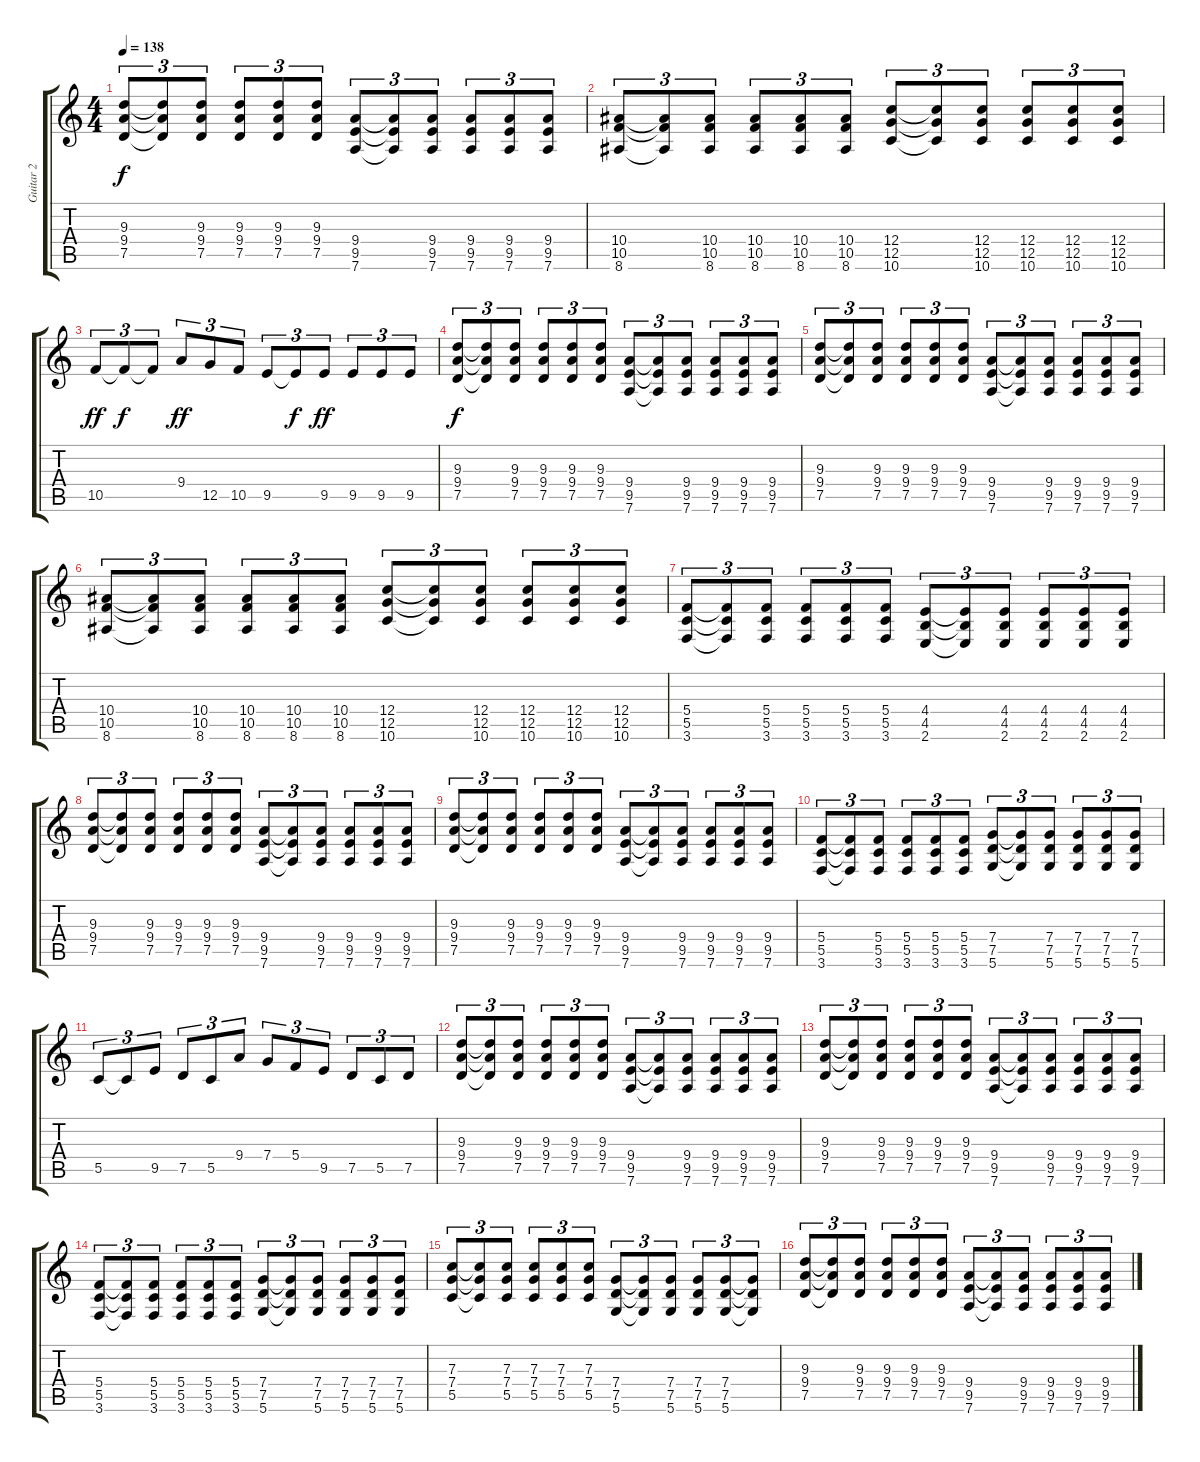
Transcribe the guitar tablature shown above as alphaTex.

\track ("Guitar 2" "Guitar 2") {instrument distortionguitar}
\staff {score tabs}
\tuning (D4 A3 F3 C3 G2 D2) {hide}
\ts (4 4)
\tempo 138
\clef g2
\ks c
(9.3 9.4 7.5).8{tu (3 2) dy f} (9.3{t} 9.4{t} 7.5{t}).8{tu (3 2)} (9.3 9.4 7.5).8{tu (3 2)} (9.3 9.4 7.5).8{tu (3 2)} (9.3 9.4 7.5).8{tu (3 2)} (9.3 9.4 7.5).8{tu (3 2)} (9.4 9.5 7.6).8{tu (3 2)} (9.4{t} 9.5{t} 7.6{t}).8{tu (3 2)} (9.4 9.5 7.6).8{tu (3 2)} (9.4 9.5 7.6).8{tu (3 2)} (9.4 9.5 7.6).8{tu (3 2)} (9.4 9.5 7.6).8{tu (3 2)} |
(10.4 10.5 8.6).8{tu (3 2)} (10.4{t} 10.5{t} 8.6{t}).8{tu (3 2)} (10.4 10.5 8.6).8{tu (3 2)} (10.4 10.5 8.6).8{tu (3 2)} (10.4 10.5 8.6).8{tu (3 2)} (10.4 10.5 8.6).8{tu (3 2)} (12.4 12.5 10.6).8{tu (3 2)} (12.4{t} 12.5{t} 10.6{t}).8{tu (3 2)} (12.4 12.5 10.6).8{tu (3 2)} (12.4 12.5 10.6).8{tu (3 2)} (12.4 12.5 10.6).8{tu (3 2)} (12.4 12.5 10.6).8{tu (3 2)} |
10.5.8{tu (3 2) dy ff} 10.5{t}.8{tu (3 2) dy f} 10.5{t}.8{tu (3 2)} 9.4.8{tu (3 2) dy ff} 12.5.8{tu (3 2)} 10.5.8{tu (3 2)} 9.5.8{tu (3 2)} 9.5{t}.8{tu (3 2) dy f} 9.5.8{tu (3 2) dy ff} 9.5.8{tu (3 2)} 9.5.8{tu (3 2)} 9.5.8{tu (3 2)} |
(9.3 9.4 7.5).8{tu (3 2) dy f} (9.3{t} 9.4{t} 7.5{t}).8{tu (3 2)} (9.3 9.4 7.5).8{tu (3 2)} (9.3 9.4 7.5).8{tu (3 2)} (9.3 9.4 7.5).8{tu (3 2)} (9.3 9.4 7.5).8{tu (3 2)} (9.4 9.5 7.6).8{tu (3 2)} (9.4{t} 9.5{t} 7.6{t}).8{tu (3 2)} (9.4 9.5 7.6).8{tu (3 2)} (9.4 9.5 7.6).8{tu (3 2)} (9.4 9.5 7.6).8{tu (3 2)} (9.4 9.5 7.6).8{tu (3 2)} |
(9.3 9.4 7.5).8{tu (3 2)} (9.3{t} 9.4{t} 7.5{t}).8{tu (3 2)} (9.3 9.4 7.5).8{tu (3 2)} (9.3 9.4 7.5).8{tu (3 2)} (9.3 9.4 7.5).8{tu (3 2)} (9.3 9.4 7.5).8{tu (3 2)} (9.4 9.5 7.6).8{tu (3 2)} (9.4{t} 9.5{t} 7.6{t}).8{tu (3 2)} (9.4 9.5 7.6).8{tu (3 2)} (9.4 9.5 7.6).8{tu (3 2)} (9.4 9.5 7.6).8{tu (3 2)} (9.4 9.5 7.6).8{tu (3 2)} |
(10.4 10.5 8.6).8{tu (3 2)} (10.4{t} 10.5{t} 8.6{t}).8{tu (3 2)} (10.4 10.5 8.6).8{tu (3 2)} (10.4 10.5 8.6).8{tu (3 2)} (10.4 10.5 8.6).8{tu (3 2)} (10.4 10.5 8.6).8{tu (3 2)} (12.4 12.5 10.6).8{tu (3 2)} (12.4{t} 12.5{t} 10.6{t}).8{tu (3 2)} (12.4 12.5 10.6).8{tu (3 2)} (12.4 12.5 10.6).8{tu (3 2)} (12.4 12.5 10.6).8{tu (3 2)} (12.4 12.5 10.6).8{tu (3 2)} |
(5.4 5.5 3.6).8{tu (3 2)} (5.4{t} 5.5{t} 3.6{t}).8{tu (3 2)} (5.4 5.5 3.6).8{tu (3 2)} (5.4 5.5 3.6).8{tu (3 2)} (5.4 5.5 3.6).8{tu (3 2)} (5.4 5.5 3.6).8{tu (3 2)} (4.4 4.5 2.6).8{tu (3 2)} (4.4{t} 4.5{t} 2.6{t}).8{tu (3 2)} (4.4 4.5 2.6).8{tu (3 2)} (4.4 4.5 2.6).8{tu (3 2)} (4.4 4.5 2.6).8{tu (3 2)} (4.4 4.5 2.6).8{tu (3 2)} |
(9.3 9.4 7.5).8{tu (3 2)} (9.3{t} 9.4{t} 7.5{t}).8{tu (3 2)} (9.3 9.4 7.5).8{tu (3 2)} (9.3 9.4 7.5).8{tu (3 2)} (9.3 9.4 7.5).8{tu (3 2)} (9.3 9.4 7.5).8{tu (3 2)} (9.4 9.5 7.6).8{tu (3 2)} (9.4{t} 9.5{t} 7.6{t}).8{tu (3 2)} (9.4 9.5 7.6).8{tu (3 2)} (9.4 9.5 7.6).8{tu (3 2)} (9.4 9.5 7.6).8{tu (3 2)} (9.4 9.5 7.6).8{tu (3 2)} |
(9.3 9.4 7.5).8{tu (3 2)} (9.3{t} 9.4{t} 7.5{t}).8{tu (3 2)} (9.3 9.4 7.5).8{tu (3 2)} (9.3 9.4 7.5).8{tu (3 2)} (9.3 9.4 7.5).8{tu (3 2)} (9.3 9.4 7.5).8{tu (3 2)} (9.4 9.5 7.6).8{tu (3 2)} (9.4{t} 9.5{t} 7.6{t}).8{tu (3 2)} (9.4 9.5 7.6).8{tu (3 2)} (9.4 9.5 7.6).8{tu (3 2)} (9.4 9.5 7.6).8{tu (3 2)} (9.4 9.5 7.6).8{tu (3 2)} |
(5.4 5.5 3.6).8{tu (3 2)} (5.4{t} 5.5{t} 3.6{t}).8{tu (3 2)} (5.4 5.5 3.6).8{tu (3 2)} (5.4 5.5 3.6).8{tu (3 2)} (5.4 5.5 3.6).8{tu (3 2)} (5.4 5.5 3.6).8{tu (3 2)} (7.4 7.5 5.6).8{tu (3 2)} (7.4{t} 7.5{t} 5.6{t}).8{tu (3 2)} (7.4 7.5 5.6).8{tu (3 2)} (7.4 7.5 5.6).8{tu (3 2)} (7.4 7.5 5.6).8{tu (3 2)} (7.4 7.5 5.6).8{tu (3 2)} |
5.5.8{tu (3 2)} 5.5{t}.8{tu (3 2)} 9.5.8{tu (3 2)} 7.5.8{tu (3 2)} 5.5.8{tu (3 2)} 9.4.8{tu (3 2)} 7.4.8{tu (3 2)} 5.4.8{tu (3 2)} 9.5.8{tu (3 2)} 7.5.8{tu (3 2)} 5.5.8{tu (3 2)} 7.5.8{tu (3 2)} |
(9.3 9.4 7.5).8{tu (3 2)} (9.3{t} 9.4{t} 7.5{t}).8{tu (3 2)} (9.3 9.4 7.5).8{tu (3 2)} (9.3 9.4 7.5).8{tu (3 2)} (9.3 9.4 7.5).8{tu (3 2)} (9.3 9.4 7.5).8{tu (3 2)} (9.4 9.5 7.6).8{tu (3 2)} (9.4{t} 9.5{t} 7.6{t}).8{tu (3 2)} (9.4 9.5 7.6).8{tu (3 2)} (9.4 9.5 7.6).8{tu (3 2)} (9.4 9.5 7.6).8{tu (3 2)} (9.4 9.5 7.6).8{tu (3 2)} |
(9.3 9.4 7.5).8{tu (3 2)} (9.3{t} 9.4{t} 7.5{t}).8{tu (3 2)} (9.3 9.4 7.5).8{tu (3 2)} (9.3 9.4 7.5).8{tu (3 2)} (9.3 9.4 7.5).8{tu (3 2)} (9.3 9.4 7.5).8{tu (3 2)} (9.4 9.5 7.6).8{tu (3 2)} (9.4{t} 9.5{t} 7.6{t}).8{tu (3 2)} (9.4 9.5 7.6).8{tu (3 2)} (9.4 9.5 7.6).8{tu (3 2)} (9.4 9.5 7.6).8{tu (3 2)} (9.4 9.5 7.6).8{tu (3 2)} |
(5.4 5.5 3.6).8{tu (3 2)} (5.4{t} 5.5{t} 3.6{t}).8{tu (3 2)} (5.4 5.5 3.6).8{tu (3 2)} (5.4 5.5 3.6).8{tu (3 2)} (5.4 5.5 3.6).8{tu (3 2)} (5.4 5.5 3.6).8{tu (3 2)} (7.4 7.5 5.6).8{tu (3 2)} (7.4{t} 7.5{t} 5.6{t}).8{tu (3 2)} (7.4 7.5 5.6).8{tu (3 2)} (7.4 7.5 5.6).8{tu (3 2)} (7.4 7.5 5.6).8{tu (3 2)} (7.4 7.5 5.6).8{tu (3 2)} |
(7.3 7.4 5.5).8{tu (3 2)} (7.3{t} 7.4{t} 5.5{t}).8{tu (3 2)} (7.3 7.4 5.5).8{tu (3 2)} (7.3 7.4 5.5).8{tu (3 2)} (7.3 7.4 5.5).8{tu (3 2)} (7.3 7.4 5.5).8{tu (3 2)} (7.4 7.5 5.6).8{tu (3 2)} (7.4{t} 7.5{t} 5.6{t}).8{tu (3 2)} (7.4 7.5 5.6).8{tu (3 2)} (7.4 7.5 5.6).8{tu (3 2)} (7.4 7.5 5.6).8{tu (3 2)} (7.4{t} 7.5{t} 5.6{t}).8{tu (3 2)} |
(9.3 9.4 7.5).8{tu (3 2)} (9.3{t} 9.4{t} 7.5{t}).8{tu (3 2)} (9.3 9.4 7.5).8{tu (3 2)} (9.3 9.4 7.5).8{tu (3 2)} (9.3 9.4 7.5).8{tu (3 2)} (9.3 9.4 7.5).8{tu (3 2)} (9.4 9.5 7.6).8{tu (3 2)} (9.4{t} 9.5{t} 7.6{t}).8{tu (3 2)} (9.4 9.5 7.6).8{tu (3 2)} (9.4 9.5 7.6).8{tu (3 2)} (9.4 9.5 7.6).8{tu (3 2)} (9.4 9.5 7.6).8{tu (3 2)}
